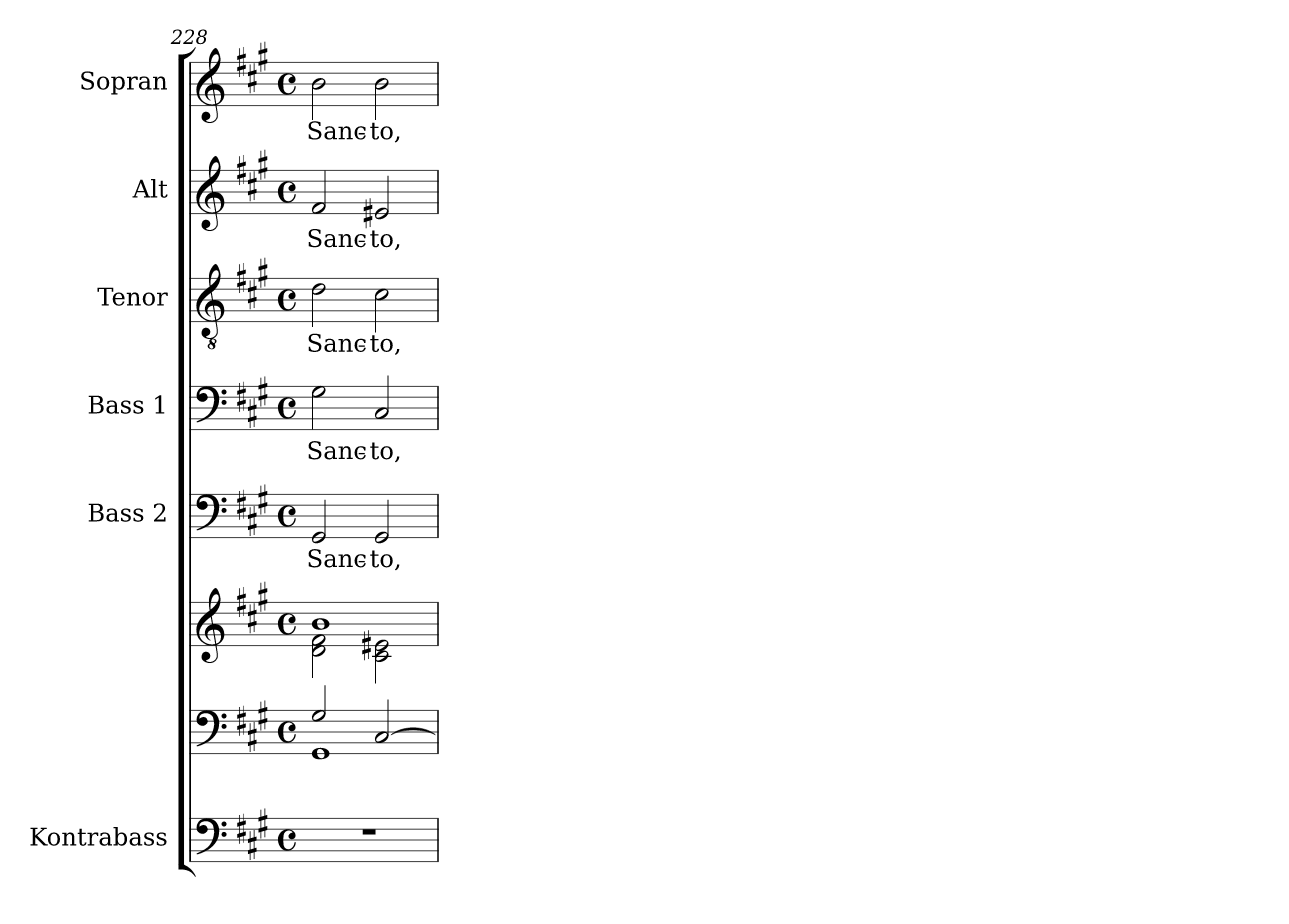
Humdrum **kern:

**kern	**kern	**kern	**kern	**text	**kern	**text	**kern	**text	**kern	**text	**kern	**text
*part7	*part6	*part6	*part5	*part5	*part4	*part4	*part3	*part3	*part2	*part2	*part1	*part1
*staff8	*staff7	*staff6	*staff5	*staff5	*staff4	*staff4	*staff3	*staff3	*staff2	*staff2	*staff1	*staff1
*I"Kontrabass	*	*	*I"Bass 2	*	*I"Bass 1	*	*I"Tenor	*	*I"Alt	*	*I"Sopran	*
*I'Kb.	*	*	*I'B. 2	*	*I'B. 1	*	*I'T.	*	*I'A.	*	*I'S.	*
*clefF4	*clefF4	*clefG2	*clefF4	*	*clefF4	*	*clefGv2	*	*clefG2	*	*clefG2	*
*ITrd7c12	*	*	*	*	*	*	*	*	*	*	*	*
*k[f#c#g#]	*k[f#c#g#]	*k[f#c#g#]	*k[f#c#g#]	*	*k[f#c#g#]	*	*k[f#c#g#]	*	*k[f#c#g#]	*	*k[f#c#g#]	*
*A:	*A:	*A:	*A:	*	*A:	*	*A:	*	*A:	*	*A:	*
*M4/4	*M4/4	*M4/4	*M4/4	*	*M4/4	*	*M4/4	*	*M4/4	*	*M4/4	*
*met(c)	*met(c)	*met(c)	*met(c)	*	*met(c)	*	*met(c)	*	*met(c)	*	*met(c)	*
=228	=228	=228	=228	=228	=228	=228	=228	=228	=228	=228	=228	=228
*	*^	*^	*	*	*	*	*	*	*	*	*	*
!	!	!	!	!	!	!LO:LY:b	!	!LO:LY:b	!	!LO:LY:b	!	!LO:LY:b	!	!LO:LY:b
1r	2G#/	1GG#	1b	2d\ 2f#\	2GG#/	Sanc-	2G#\	Sanc-	2d\	Sanc-	2f#/	Sanc-	2b\	Sanc-
!	!	!	!	!	!	!LO:LY:b	!	!LO:LY:b	!	!LO:LY:b	!	!LO:LY:b	!	!LO:LY:b
.	[>2C#/	.	.	2c#\ 2e#X\	2GG#/	-to,	2C#/	-to,	2c#\	-to,	2e#X/	-to,	2b\	-to,
*	*v	*v	*	*	*	*	*	*	*	*	*	*	*	*
*	*	*v	*v	*	*	*	*	*	*	*	*	*	*
=	=	=	=	=	=	=	=	=	=	=	=	=
*-	*-	*-	*-	*-	*-	*-	*-	*-	*-	*-	*-	*-
